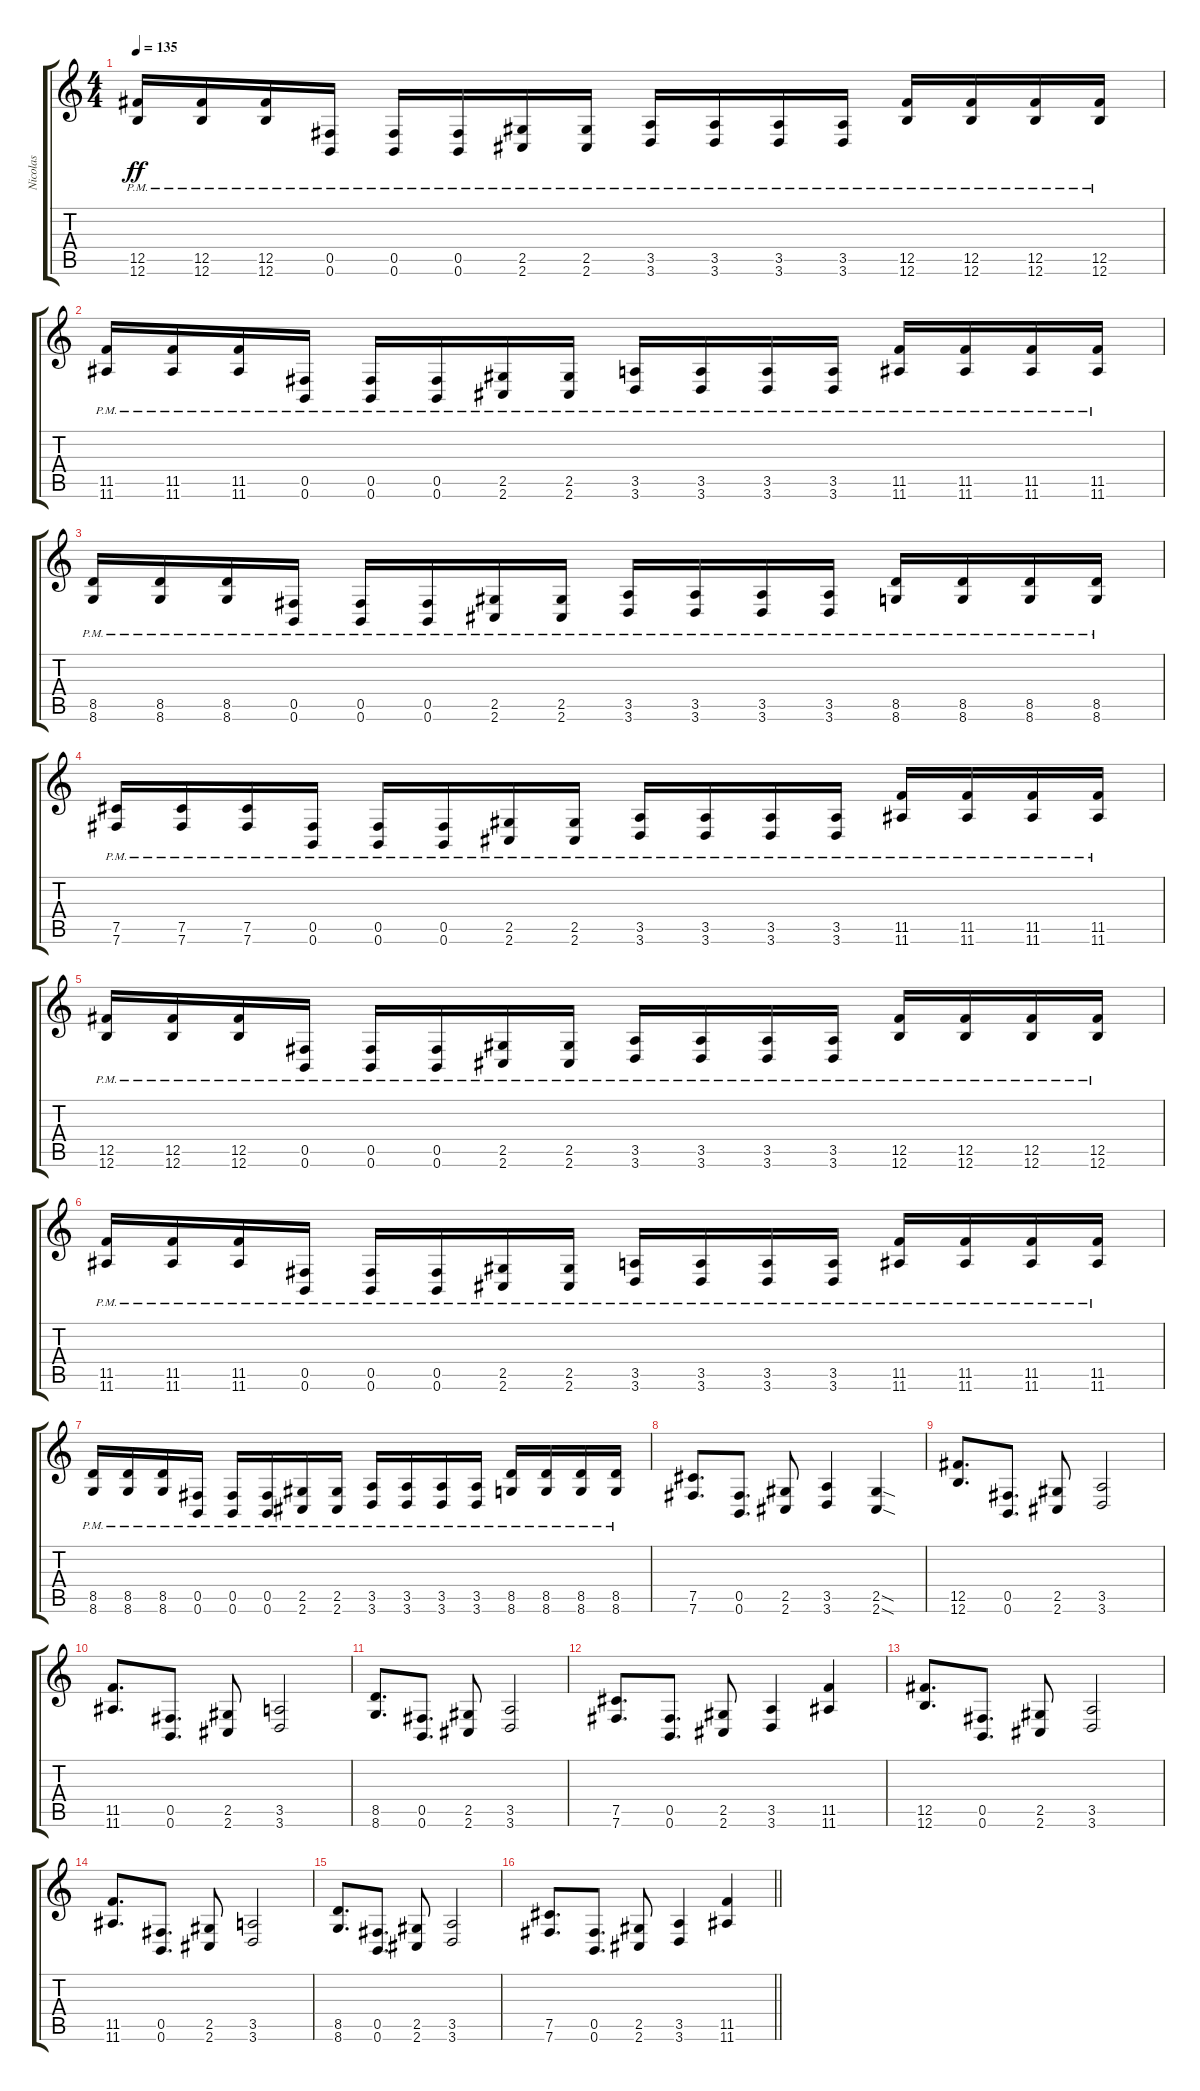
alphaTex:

\track ("Nicolas" "Nicolas") {instrument electricguitarclean}
\staff {score tabs}
\tuning (B3 Gb3 D3 B2 Gb2 B1) {hide}
\ts (4 4)
\tempo 135
\clef g2
\ks c
(12.5{pm} 12.6{pm}).16{dy ff} (12.5{pm} 12.6{pm}).16 (12.5{pm} 12.6{pm}).16 (0.5{pm} 0.6{pm}).16 (0.5{pm} 0.6{pm}).16 (0.5{pm} 0.6{pm}).16 (2.5{pm} 2.6{pm}).16 (2.5{pm} 2.6{pm}).16 (3.5{pm} 3.6{pm}).16 (3.5{pm} 3.6{pm}).16 (3.5{pm} 3.6{pm}).16 (3.5{pm} 3.6{pm}).16 (12.5{pm} 12.6{pm}).16 (12.5{pm} 12.6{pm}).16 (12.5{pm} 12.6{pm}).16 (12.5{pm} 12.6{pm}).16 |
(11.5{pm} 11.6{pm}).16 (11.5{pm} 11.6{pm}).16 (11.5{pm} 11.6{pm}).16 (0.5{pm} 0.6{pm}).16 (0.5{pm} 0.6{pm}).16 (0.5{pm} 0.6{pm}).16 (2.5{pm} 2.6{pm}).16 (2.5{pm} 2.6{pm}).16 (3.5{pm} 3.6{pm}).16 (3.5{pm} 3.6{pm}).16 (3.5{pm} 3.6{pm}).16 (3.5{pm} 3.6{pm}).16 (11.5{pm} 11.6{pm}).16 (11.5{pm} 11.6{pm}).16 (11.5{pm} 11.6{pm}).16 (11.5{pm} 11.6{pm}).16 |
(8.5{pm} 8.6{pm}).16 (8.5{pm} 8.6{pm}).16 (8.5{pm} 8.6{pm}).16 (0.5{pm} 0.6{pm}).16 (0.5{pm} 0.6{pm}).16 (0.5{pm} 0.6{pm}).16 (2.5{pm} 2.6{pm}).16 (2.5{pm} 2.6{pm}).16 (3.5{pm} 3.6{pm}).16 (3.5{pm} 3.6{pm}).16 (3.5{pm} 3.6{pm}).16 (3.5{pm} 3.6{pm}).16 (8.5{pm} 8.6{pm}).16 (8.5{pm} 8.6{pm}).16 (8.5{pm} 8.6{pm}).16 (8.5{pm} 8.6{pm}).16 |
(7.5{pm} 7.6{pm}).16 (7.5{pm} 7.6{pm}).16 (7.5{pm} 7.6{pm}).16 (0.5{pm} 0.6{pm}).16 (0.5{pm} 0.6{pm}).16 (0.5{pm} 0.6{pm}).16 (2.5{pm} 2.6{pm}).16 (2.5{pm} 2.6{pm}).16 (3.5{pm} 3.6{pm}).16 (3.5{pm} 3.6{pm}).16 (3.5{pm} 3.6{pm}).16 (3.5{pm} 3.6{pm}).16 (11.5{pm} 11.6{pm}).16 (11.5{pm} 11.6{pm}).16 (11.5{pm} 11.6{pm}).16 (11.5{pm} 11.6{pm}).16 |
(12.5{pm} 12.6{pm}).16 (12.5{pm} 12.6{pm}).16 (12.5{pm} 12.6{pm}).16 (0.5{pm} 0.6{pm}).16 (0.5{pm} 0.6{pm}).16 (0.5{pm} 0.6{pm}).16 (2.5{pm} 2.6{pm}).16 (2.5{pm} 2.6{pm}).16 (3.5{pm} 3.6{pm}).16 (3.5{pm} 3.6{pm}).16 (3.5{pm} 3.6{pm}).16 (3.5{pm} 3.6{pm}).16 (12.5{pm} 12.6{pm}).16 (12.5{pm} 12.6{pm}).16 (12.5{pm} 12.6{pm}).16 (12.5{pm} 12.6{pm}).16 |
(11.5{pm} 11.6{pm}).16 (11.5{pm} 11.6{pm}).16 (11.5{pm} 11.6{pm}).16 (0.5{pm} 0.6{pm}).16 (0.5{pm} 0.6{pm}).16 (0.5{pm} 0.6{pm}).16 (2.5{pm} 2.6{pm}).16 (2.5{pm} 2.6{pm}).16 (3.5{pm} 3.6{pm}).16 (3.5{pm} 3.6{pm}).16 (3.5{pm} 3.6{pm}).16 (3.5{pm} 3.6{pm}).16 (11.5{pm} 11.6{pm}).16 (11.5{pm} 11.6{pm}).16 (11.5{pm} 11.6{pm}).16 (11.5{pm} 11.6{pm}).16 |
(8.5{pm} 8.6{pm}).16 (8.5{pm} 8.6{pm}).16 (8.5{pm} 8.6{pm}).16 (0.5{pm} 0.6{pm}).16 (0.5{pm} 0.6{pm}).16 (0.5{pm} 0.6{pm}).16 (2.5{pm} 2.6{pm}).16 (2.5{pm} 2.6{pm}).16 (3.5{pm} 3.6{pm}).16 (3.5{pm} 3.6{pm}).16 (3.5{pm} 3.6{pm}).16 (3.5{pm} 3.6{pm}).16 (8.5{pm} 8.6{pm}).16 (8.5{pm} 8.6{pm}).16 (8.5{pm} 8.6{pm}).16 (8.5{pm} 8.6{pm}).16 |
(7.5 7.6).8{d} (0.5 0.6).8{d} (2.5 2.6).8 (3.5 3.6).4 (2.5{sod} 2.6{sod}).4 |
(12.5 12.6).8{d} (0.5 0.6).8{d} (2.5 2.6).8 (3.5 3.6).2 |
(11.5 11.6).8{d} (0.5 0.6).8{d} (2.5 2.6).8 (3.5 3.6).2 |
(8.5 8.6).8{d} (0.5 0.6).8{d} (2.5 2.6).8 (3.5 3.6).2 |
(7.5 7.6).8{d} (0.5 0.6).8{d} (2.5 2.6).8 (3.5 3.6).4 (11.5 11.6).4 |
(12.5 12.6).8{d} (0.5 0.6).8{d} (2.5 2.6).8 (3.5 3.6).2 |
(11.5 11.6).8{d} (0.5 0.6).8{d} (2.5 2.6).8 (3.5 3.6).2 |
(8.5 8.6).8{d} (0.5 0.6).8{d} (2.5 2.6).8 (3.5 3.6).2 |
\barLineRight lightlight
(7.5 7.6).8{d} (0.5 0.6).8{d} (2.5 2.6).8 (3.5 3.6).4 (11.5 11.6).4
